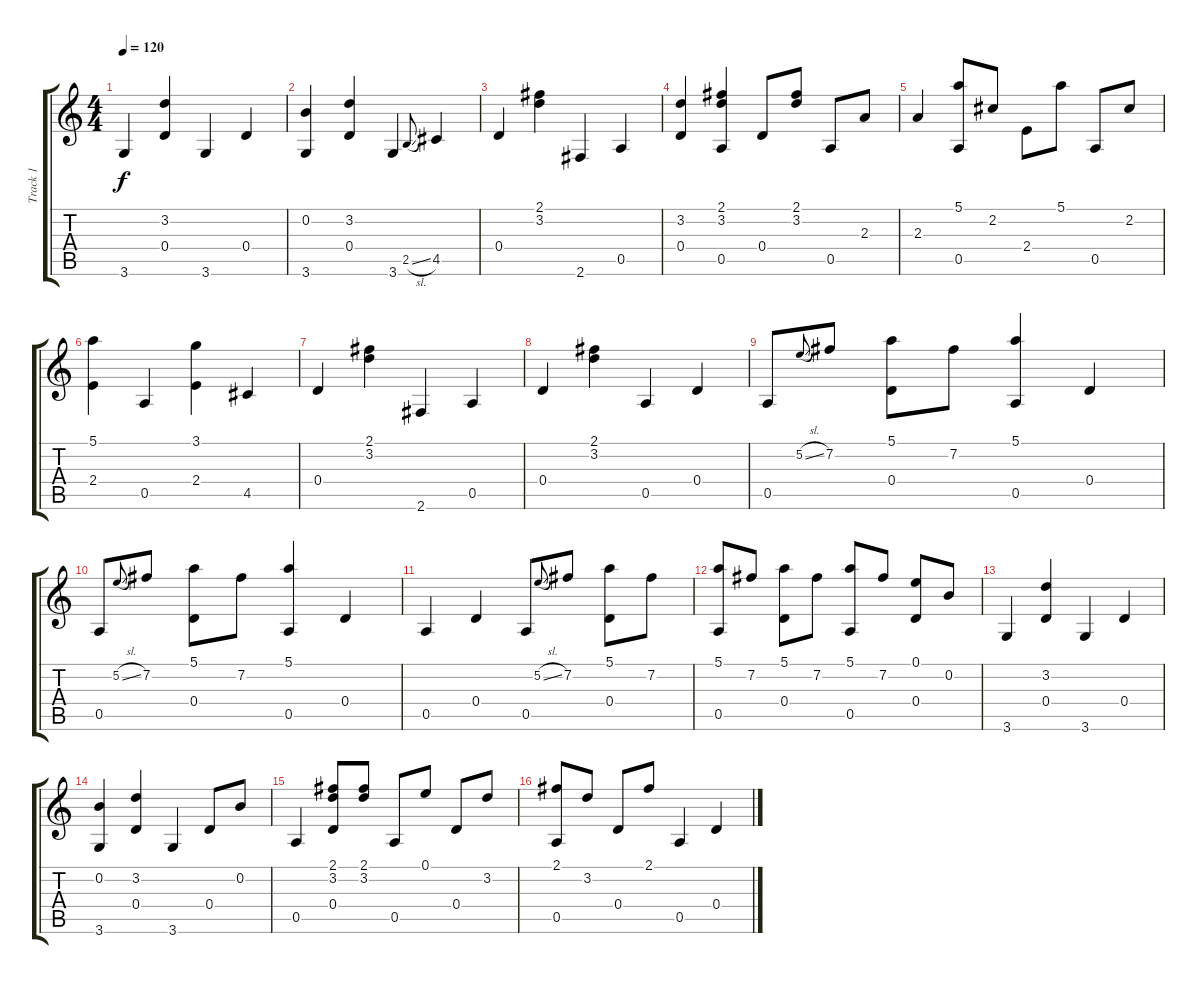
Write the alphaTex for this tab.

\track ("Track 1" "Track 1") {instrument acousticguitarsteel}
\staff {score tabs}
\tuning (E4 B3 G3 D3 A2 E2) {hide}
\ts (4 4)
\tempo 120
\clef g2
\ks c
3.6.4{dy f} (3.2 0.4).4 3.6.4 0.4.4 |
(0.2 3.6).4 (3.2 0.4).4 3.6.4 2.5{sl}.8{gr onbeat} 4.5.4 |
0.4.4 (2.1 3.2).4 2.6.4 0.5.4 |
(3.2 0.4).4 (2.1 3.2 0.5).4 0.4.8 (2.1 3.2).8 0.5.8 2.3.8 |
2.3.4 (5.1 0.5).8 2.2.8 2.4.8 5.1.8 0.5.8 2.2.8 |
(5.1 2.4).4 0.5.4 (3.1 2.4).4 4.5.4 |
0.4.4 (2.1 3.2).4 2.6.4 0.5.4 |
0.4.4 (2.1 3.2).4 0.5.4 0.4.4 |
0.5.8 5.2{sl}.8{gr onbeat} 7.2.8 (5.1 0.4).8 7.2.8 (5.1 0.5).4 0.4.4 |
0.5.8 5.2{sl}.8{gr onbeat} 7.2.8 (5.1 0.4).8 7.2.8 (5.1 0.5).4 0.4.4 |
0.5.4 0.4.4 0.5.8 5.2{sl}.8{gr onbeat} 7.2.8 (5.1 0.4).8 7.2.8 |
(5.1 0.5).8 7.2.8 (5.1 0.4).8 7.2.8 (5.1 0.5).8 7.2.8 (0.1 0.4).8 0.2.8 |
3.6.4 (3.2 0.4).4 3.6.4 0.4.4 |
(0.2 3.6).4 (3.2 0.4).4 3.6.4 0.4.8 0.2.8 |
0.5.4 (2.1 3.2 0.4).8 (2.1 3.2).8 0.5.8 0.1.8 0.4.8 3.2.8 |
(2.1 0.5).8 3.2.8 0.4.8 2.1.8 0.5.4 0.4.4
